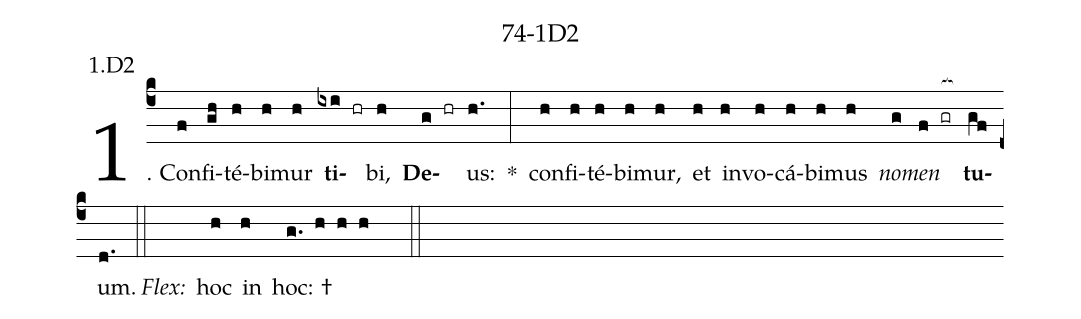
name: 74-1D2;
annotation: 1.D2;
%%
(c4)1. Con(f)fi(gh)té(h)bi(h)mur(h) <b>ti</b>(ixi hr)bi,(h) <b>De</b>(g hr)us:(h.) *(:) con(h)fi(h)té(h)bi(h)mur,(h) et(h) in(h)vo(h)cá(h)bi(h)mus(h) <i>no</i>(g)<i>men</i>(f gr[ocb:1{]) <b>tu</b>(gf[ocb:0}])um.(d.) (::)
<i>Flex:</i>()  hoc(h) in(h) hoc: †(g. h h h  ::)
